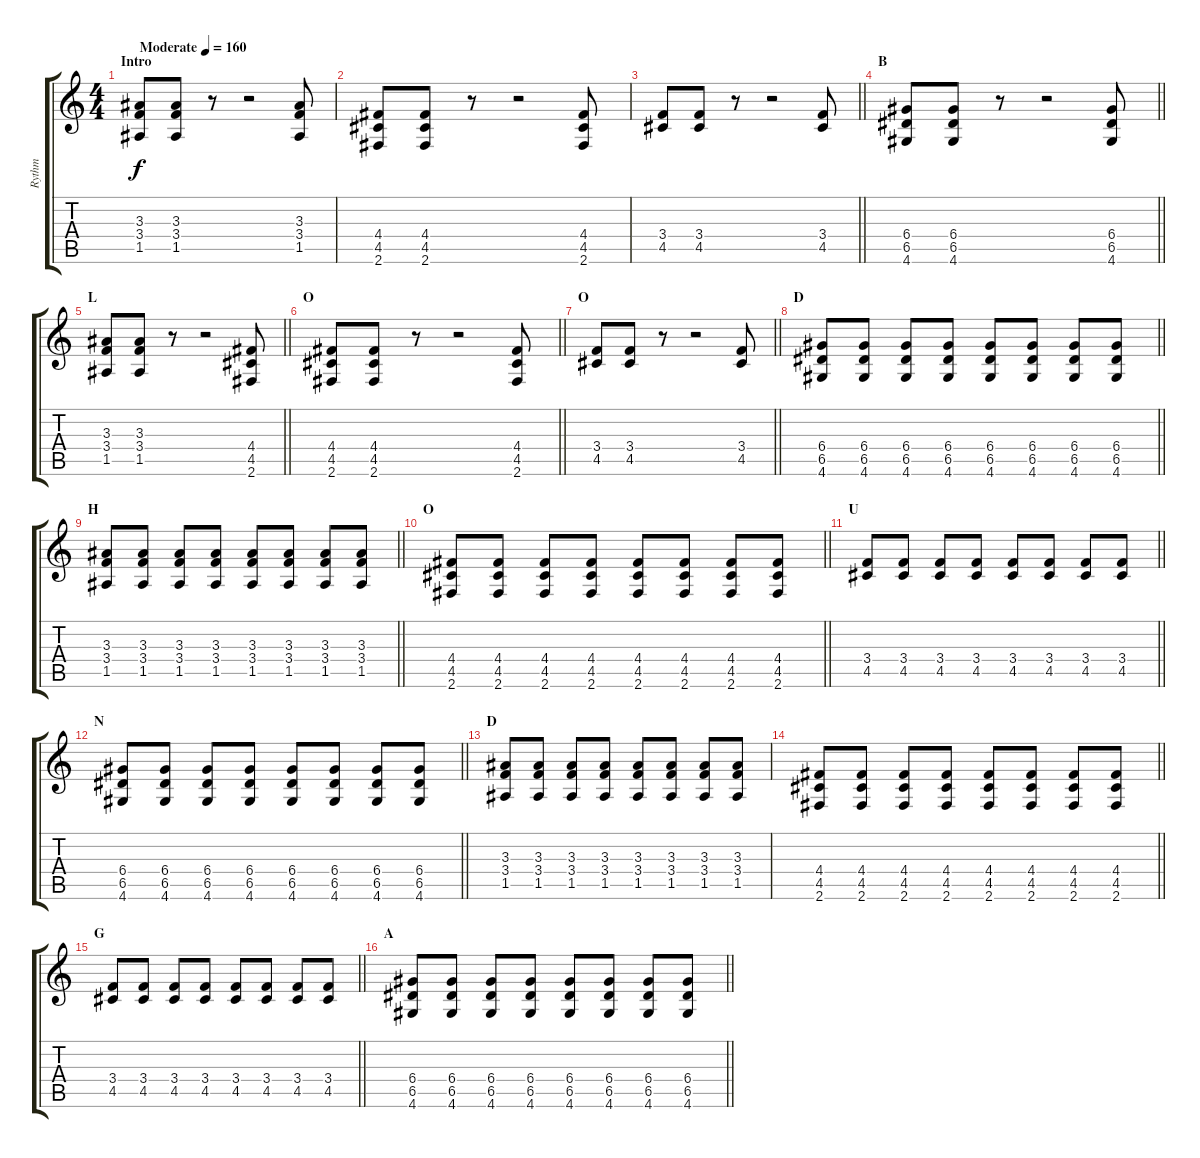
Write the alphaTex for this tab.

\track ("Rythm" "Rythm") {instrument distortionguitar}
\staff {score tabs}
\tuning (E4 B3 G3 D3 A2 E2) {hide}
\ts (4 4)
\section ("" "Intro")
\tempo (160 "Moderate")
\clef g2
\ks c
(3.3 3.4 1.5).8{dy f instrument distortionguitar} (3.3 3.4 1.5).8 r.8 r.2 (3.3 3.4 1.5).8 |
(4.4 4.5 2.6).8 (4.4 4.5 2.6).8 r.8 r.2 (4.4 4.5 2.6).8 |
\barLineRight lightlight
(3.4 4.5).8 (3.4 4.5).8 r.8 r.2 (3.4 4.5).8 |
\section ("" "B")
\barLineRight lightlight
(6.4 6.5 4.6).8 (6.4 6.5 4.6).8 r.8 r.2 (6.4 6.5 4.6).8 |
\section ("" "L")
\barLineRight lightlight
(3.3 3.4 1.5).8 (3.3 3.4 1.5).8 r.8 r.2 (4.4 4.5 2.6).8 |
\section ("" "O")
\barLineRight lightlight
(4.4 4.5 2.6).8 (4.4 4.5 2.6).8 r.8 r.2 (4.4 4.5 2.6).8 |
\section ("" "O")
\barLineRight lightlight
(3.4 4.5).8 (3.4 4.5).8 r.8 r.2 (3.4 4.5).8 |
\section ("" "D")
\barLineRight lightlight
(6.4 6.5 4.6).8 (6.4 6.5 4.6).8 (6.4 6.5 4.6).8 (6.4 6.5 4.6).8 (6.4 6.5 4.6).8 (6.4 6.5 4.6).8 (6.4 6.5 4.6).8 (6.4 6.5 4.6).8 |
\section ("" "H")
\barLineRight lightlight
(3.3 3.4 1.5).8 (3.3 3.4 1.5).8 (3.3 3.4 1.5).8 (3.3 3.4 1.5).8 (3.3 3.4 1.5).8 (3.3 3.4 1.5).8 (3.3 3.4 1.5).8 (3.3 3.4 1.5).8 |
\section ("" "O")
\barLineRight lightlight
(4.4 4.5 2.6).8 (4.4 4.5 2.6).8 (4.4 4.5 2.6).8 (4.4 4.5 2.6).8 (4.4 4.5 2.6).8 (4.4 4.5 2.6).8 (4.4 4.5 2.6).8 (4.4 4.5 2.6).8 |
\section ("" "U")
\barLineRight lightlight
(3.4 4.5).8 (3.4 4.5).8 (3.4 4.5).8 (3.4 4.5).8 (3.4 4.5).8 (3.4 4.5).8 (3.4 4.5).8 (3.4 4.5).8 |
\section ("" "N")
\barLineRight lightlight
(6.4 6.5 4.6).8 (6.4 6.5 4.6).8 (6.4 6.5 4.6).8 (6.4 6.5 4.6).8 (6.4 6.5 4.6).8 (6.4 6.5 4.6).8 (6.4 6.5 4.6).8 (6.4 6.5 4.6).8 |
\section ("" "D")
(3.3 3.4 1.5).8 (3.3 3.4 1.5).8 (3.3 3.4 1.5).8 (3.3 3.4 1.5).8 (3.3 3.4 1.5).8 (3.3 3.4 1.5).8 (3.3 3.4 1.5).8 (3.3 3.4 1.5).8 |
\barLineRight lightlight
(4.4 4.5 2.6).8 (4.4 4.5 2.6).8 (4.4 4.5 2.6).8 (4.4 4.5 2.6).8 (4.4 4.5 2.6).8 (4.4 4.5 2.6).8 (4.4 4.5 2.6).8 (4.4 4.5 2.6).8 |
\section ("" "G")
\barLineRight lightlight
(3.4 4.5).8 (3.4 4.5).8 (3.4 4.5).8 (3.4 4.5).8 (3.4 4.5).8 (3.4 4.5).8 (3.4 4.5).8 (3.4 4.5).8 |
\section ("" "A")
\barLineRight lightlight
(6.4 6.5 4.6).8 (6.4 6.5 4.6).8 (6.4 6.5 4.6).8 (6.4 6.5 4.6).8 (6.4 6.5 4.6).8 (6.4 6.5 4.6).8 (6.4 6.5 4.6).8 (6.4 6.5 4.6).8
